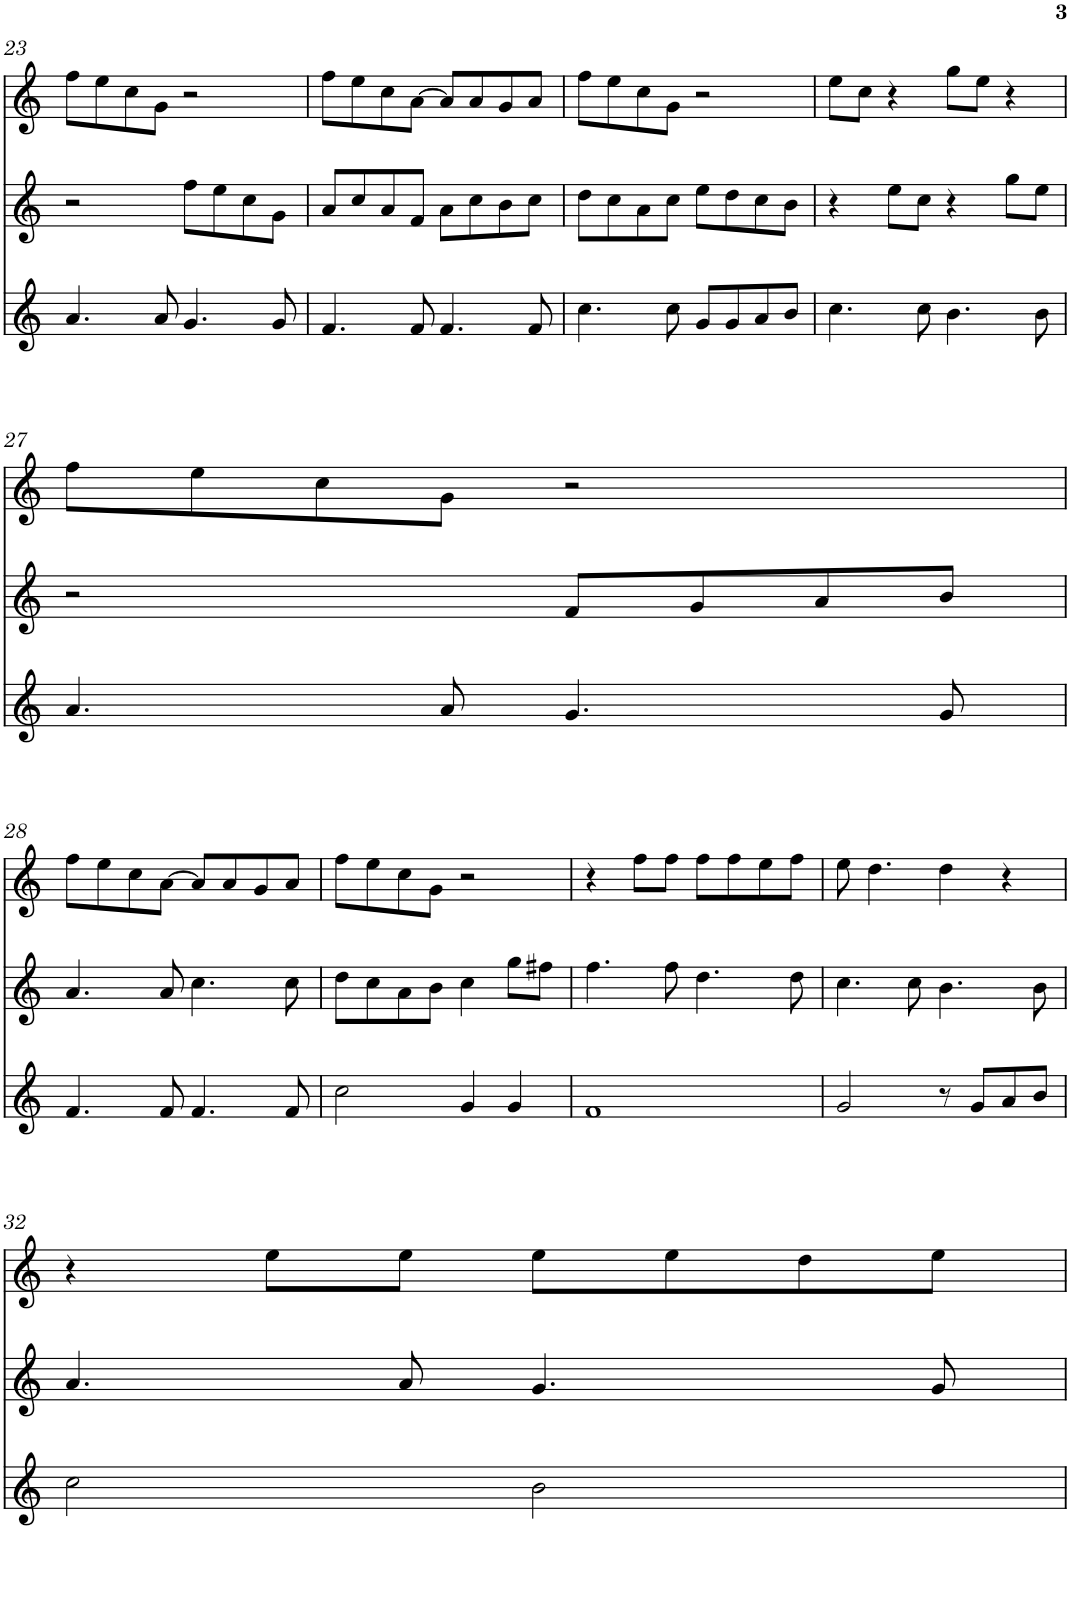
**kern	**kern	**kern
*part3	*part2	*part1
*staff3	*staff2	*staff1
*I"Gralla 2	*I"Gralla 2	*I"Gralla 1
!!LO:PB:g=z
*clefG2	*clefG2	*clefG2
*k[]	*k[]	*k[]
*M4/4	*M4/4	*M4/4
=23	=23	=23
4.a/	2r	8ff\L
.	.	8ee\
.	.	8cc\
8a/	.	8g\J
4.g/	8ff\L	2r
.	8ee\	.
.	8cc\	.
8g/	8g\J	.
=24	=24	=24
4.f/	8a/L	8ff\L
.	8cc/	8ee\
.	8a/	8cc\
8f/	8f/J	[8a\J
4.f/	8a\L	8a/L]
.	8cc\	8a/
.	8b\	8g/
8f/	8cc\J	8a/J
=25	=25	=25
4.cc\	8dd\L	8ff\L
.	8cc\	8ee\
.	8a\	8cc\
8cc\	8cc\J	8g\J
8g/L	8ee\L	2r
8g/	8dd\	.
8a/	8cc\	.
8b/J	8b\J	.
=26	=26	=26
4.cc\	4r	8ee\L
.	.	8cc\J
.	8ee\L	4r
8cc\	8cc\J	.
4.b\	4r	8gg\L
.	.	8ee\J
.	8gg\L	4r
8b\	8ee\J	.
!!LO:LB:g=z
=27	=27	=27
4.a/	2r	8ff\L
.	.	8ee\
.	.	8cc\
8a/	.	8g\J
4.g/	8f/L	2r
.	8g/	.
.	8a/	.
8g/	8b/J	.
!!LO:LB:g=z
=28	=28	=28
4.f/	4.a/	8ff\L
.	.	8ee\
.	.	8cc\
8f/	8a/	[8a\J
4.f/	4.cc\	8a/L]
.	.	8a/
.	.	8g/
8f/	8cc\	8a/J
=29	=29	=29
2cc\	8dd\L	8ff\L
.	8cc\	8ee\
.	8a\	8cc\
.	8b\J	8g\J
4g/	4cc\	2r
4g/	8gg\L	.
.	8ff#X\J	.
=30	=30	=30
1f	4.ff\	4r
.	.	8ff\L
.	8ff\	8ff\J
.	4.dd\	8ff\L
.	.	8ff\
.	.	8ee\
.	8dd\	8ff\J
=31	=31	=31
2g/	4.cc\	8ee\
.	.	4.dd\
.	8cc\	.
8r	4.b\	4dd\
8g/L	.	.
8a/	.	4r
8b/J	8b\	.
!!LO:LB:g=z
=32	=32	=32
2cc\	4.a/	4r
.	.	8ee\L
.	8a/	8ee\J
2b\	4.g/	8ee\L
.	.	8ee\
.	.	8dd\
.	8g/	8ee\J
=	=	=
*-	*-	*-
